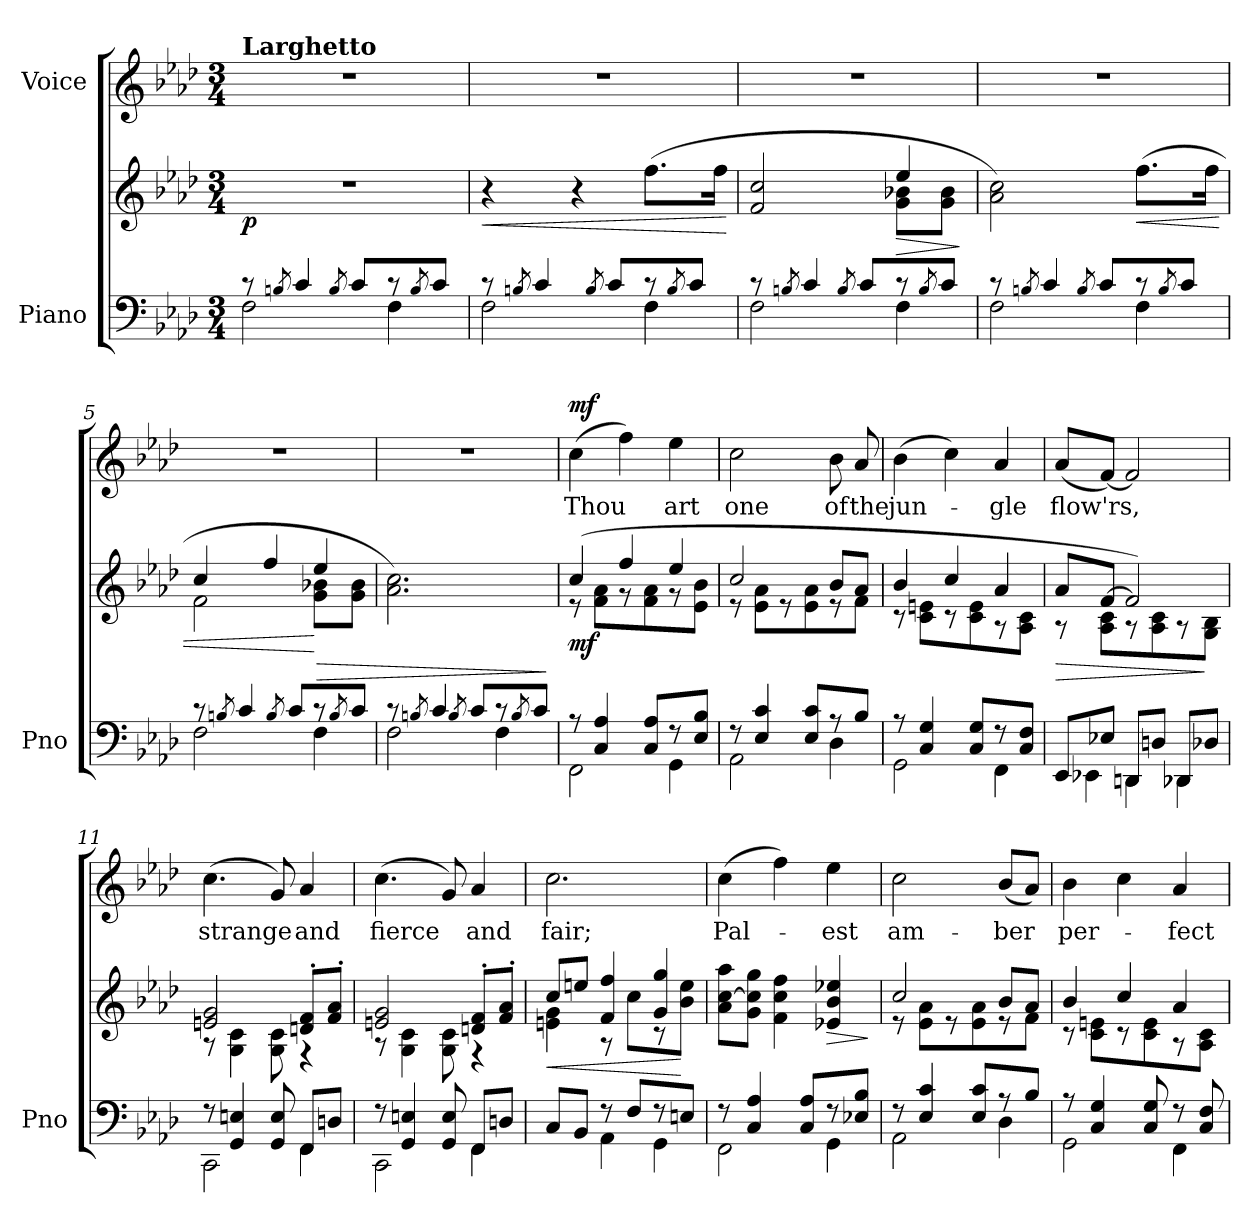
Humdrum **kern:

**kern	**kern	**dynam	**kern	**text	**dynam
*part2	*part2	*part2	*part1	*part1	*part1
*staff3	*staff2	*staff2/3	*staff1	*staff1	*staff1
*I"Piano	*	*	*I"Voice	*	*
*I'Pno	*	*	*	*	*
*clefF4	*clefG2	*	*clefG2	*	*
*k[b-e-a-d-]	*k[b-e-a-d-]	*	*k[b-e-a-d-]	*	*
*M3/4	*M3/4	*	*M3/4	*	*
*MM80	*MM80	*	*MM80	*	*
=1	=1	=1	=1	=1	=1
*^	*	*	*	*	*
!	!	!	!	!LO:TX:a:B:t=Larghetto	!	!
!	!	!	!LO:DY:b	!	!	!
8r	2F\	2.r	p	2.r	.	.
8qBn/	.	.	.	.	.	.
4c/	.	.	.	.	.	.
8qB/	.	.	.	.	.	.
8c/L	.	.	.	.	.	.
8r	4F\	.	.	.	.	.
8qB/	.	.	.	.	.	.
8c/J	.	.	.	.	.	.
=2	=2	=2	=2	=2	=2	=2
!	!	!	!LO:HP:b	!	!	!
8r	2F\	4r	<	2.r	.	.
8qBn/	.	.	.	.	.	.
4c/	.	.	.	.	.	.
.	.	4r	.	.	.	.
8qB/	.	.	.	.	.	.
8c/L	.	.	.	.	.	.
8r	4F\	(8.ff\L	.	.	.	.
8qB/	.	.	.	.	.	.
8c/J	.	.	.	.	.	.
.	.	16ff\Jk	.	.	.	.
*v	*v	*	*	*	*	*
.	.	[	.	.	.
=3	=3	=3	=3	=3	=3
*^	*^	*	*	*	*
8r	2F\	2f/ 2cc/	2ryy	.	2.r	.	.
8qBn/	.	.	.	.	.	.	.
4c/	.	.	.	.	.	.	.
8qB/	.	.	.	.	.	.	.
8c/L	.	.	.	.	.	.	.
!	!	!	!	!LO:HP:b	!	!	!
8r	4F\	4ee-/	8g\ 8b-X\L	>	.	.	.
8qB/	.	.	.	.	.	.	.
8c/J	.	.	8g\ 8b-\J	.	.	.	.
*v	*v	*	*	*	*	*	*
*	*v	*v	*	*	*	*
.	.	]	.	.	.
=4	=4	=4	=4	=4	=4
*^	*	*	*	*	*
8r	2F\	2a-\ 2cc\)	.	2.r	.	.
8qBn/	.	.	.	.	.	.
4c/	.	.	.	.	.	.
8qB/	.	.	.	.	.	.
8c/L	.	.	.	.	.	.
!	!	!	!LO:HP:b	!	!	!
8r	4F\	(8.ff\L	<	.	.	.
8qB/	.	.	.	.	.	.
8c/J	.	.	.	.	.	.
.	.	16ff\Jk	.	.	.	.
=5	=5	=5	=5	=5	=5	=5
*	*	*^	*	*	*	*
8r	2F\	4cc/	2f\	.	2.r	.	.
8qBn/	.	.	.	.	.	.	.
4c/	.	.	.	.	.	.	.
.	.	4ff/	.	.	.	.	.
8qB/	.	.	.	.	.	.	.
8c/L	.	.	.	.	.	.	.
!	!	!	!	!LO:HP:n=1:b	!	!	!
8r	4F\	4ee-/	8g\ 8b-X\L	[ >	.	.	.
8qB/	.	.	.	.	.	.	.
8c/J	.	.	8g\ 8b-\J	.	.	.	.
*	*	*v	*v	*	*	*	*
=6	=6	=6	=6	=6	=6	=6
8r	2F\	2.a-\ 2.cc\)	.	2.r	.	.
8qBn/	.	.	.	.	.	.
4c/	.	.	.	.	.	.
8qB/	.	.	.	.	.	.
8c/L	.	.	.	.	.	.
8r	4F\	.	.	.	.	.
8qB/	.	.	.	.	.	.
8c/J	.	.	.	.	.	.
*v	*v	*	*	*	*	*
.	.	]	.	.	.
=7	=7	=7	=7	=7	=7
*^	*^	*	*	*	*
!	!	!	!	!LO:DY:b	!	!	!LO:DY:a
8r	2FF\	(4cc/	8r	mf	(4cc\	Thou	mf
4C/ 4A-/	.	.	8f\ 8a-\L	.	.	.	.
.	.	4ff/	8r	.	4ff\)	.	.
8C/ 8A-/L	.	.	8f\ 8a-\	.	.	.	.
8r	4GG\	4ee-/	8r	.	4ee-\	art	.
8E-/ 8B-/J	.	.	8e-\ 8b-\J	.	.	.	.
=8	=8	=8	=8	=8	=8	=8	=8
8r	2AA-\	2cc/	8r	.	2cc\	one	.
4E-/ 4c/	.	.	8e-\ 8a-\L	.	.	.	.
.	.	.	8r	.	.	.	.
8E-/ 8c/L	.	.	8e-\ 8a-\	.	.	.	.
8r	4D-\	8b-/L	8r	.	8b-\	of	.
8B-/J	.	8a-/J	8f\J	.	8a-/	the	.
=9	=9	=9	=9	=9	=9	=9	=9
8r	2GG\	4b-/	8r	.	(4b-\	jun-	.
4C/ 4G/	.	.	8c\ 8en\L	.	.	.	.
.	.	4cc/	8r	.	4cc\)	.	.
8C/ 8G/L	.	.	8c\ 8e\	.	.	.	.
8r	4FF\	4a-/	8r	.	4a-/	-gle	.
8C/ 8F/J	.	.	8A-\ 8c\J	.	.	.	.
=10	=10	=10	=10	=10	=10	=10	=10
!	!	!	!	!LO:HP:b	!	!	!
8EE-/L	4EE-X\	8a-/L	8r	>	(8a-/L	flow'rs,	.
8E-X/J	.	[8f/J	8A-\ 8c\L	.	[8f/J)	.	.
8DDn/L	4DD\	2f/])	8r	.	2f/]	.	.
8Dn/J	.	.	8A-\ 8c\	.	.	.	.
8DD-X/L	4DD-\	.	8r	.	.	.	.
8D-X/J	.	.	8G\ 8B-\J	]	.	.	.
=11	=11	=11	=11	=11	=11	=11	=11
8r	2CC\	2en/ 2g/	8r	.	(4.cc\	strange	.
4GG/ 4En/	.	.	4G\ 4c\	.	.	.	.
8GG/ 8E/	.	.	8G\ 8c\	.	8g/)	.	.
8FF/L	4FF\	8dn/' 8f/'L	4r	.	4a-/	and	.
8Dn/J	.	8f/' 8a-/'J	.	.	.	.	.
=12	=12	=12	=12	=12	=12	=12	=12
8r	2CC\	2en/ 2g/	8r	.	(4.cc\	fierce	.
4GG/ 4En/	.	.	4G\ 4c\	.	.	.	.
8GG/ 8E/	.	.	8G\ 8c\	.	8g/)	.	.
8FF/L	4FF\	8dn/' 8f/'L	4r	.	4a-/	and	.
8Dn/J	.	8f/' 8a-/'J	.	.	.	.	.
=13	=13	=13	=13	=13	=13	=13	=13
!	!	!	!	!LO:HP:b	!	!	!
8C/L	4ryy	8cc/L	4en\ 4g\	<	2.cc\	fair;	.
8BB-/J	.	8een/J	.	.	.	.	.
8r	4AA-\	4f/ 4ff/	8r	.	.	.	.
8F/L	.	.	8cc\L	.	.	.	.
8r	4GG\	4g/ 4gg/	8r	.	.	.	.
8En/J	.	.	8b-\ 8ee\J	[	.	.	.
*	*	*v	*v	*	*	*	*
=14	=14	=14	=14	=14	=14	=14
8r	2FF\	8a-\ [8cc\ 8aa-\L	.	(4cc\	Pal-	.
4C/ 4A-/	.	8g\ 8cc\] 8gg\J	.	.	.	.
.	.	4f\ 4cc\ 4ff\	.	4ff\)	.	.
8C/ 8A-/L	.	.	.	.	.	.
!	!	!	!LO:HP:b	!	!	!
8r	4GG\	4e-X/ 4b-/ 4ee-X/	>	4ee-\	-est	.
8E-X/ 8B-/J	.	.	.	.	.	.
*v	*v	*	*	*	*	*
.	.	]	.	.	.
=15	=15	=15	=15	=15	=15
*^	*^	*	*	*	*
8r	2AA-\	2cc/	8r	.	2cc\	am-	.
4E-/ 4c/	.	.	8e-\ 8a-\L	.	.	.	.
.	.	.	8r	.	.	.	.
8E-/ 8c/L	.	.	8e-\ 8a-\	.	.	.	.
8r	4D-\	8b-/L	8r	.	(8b-/L	-ber	.
8B-/J	.	8a-/J	8f\J	.	8a-/J)	.	.
=16	=16	=16	=16	=16	=16	=16	=16
8r	2GG\	4b-/	8r	.	4b-\	per-	.
4C/ 4G/	.	.	8c\ 8en\L	.	.	.	.
.	.	4cc/	8r	.	4cc\	.	.
8C/ 8G/	.	.	8c\ 8e\	.	.	.	.
8r	4FF\	4a-/	8r	.	4a-/	-fect	.
8C/ 8F/	.	.	8A-\ 8c\J	.	.	.	.
*v	*v	*	*	*	*	*	*
*	*v	*v	*	*	*	*
=	=	=	=	=	=
*-	*-	*-	*-	*-	*-
